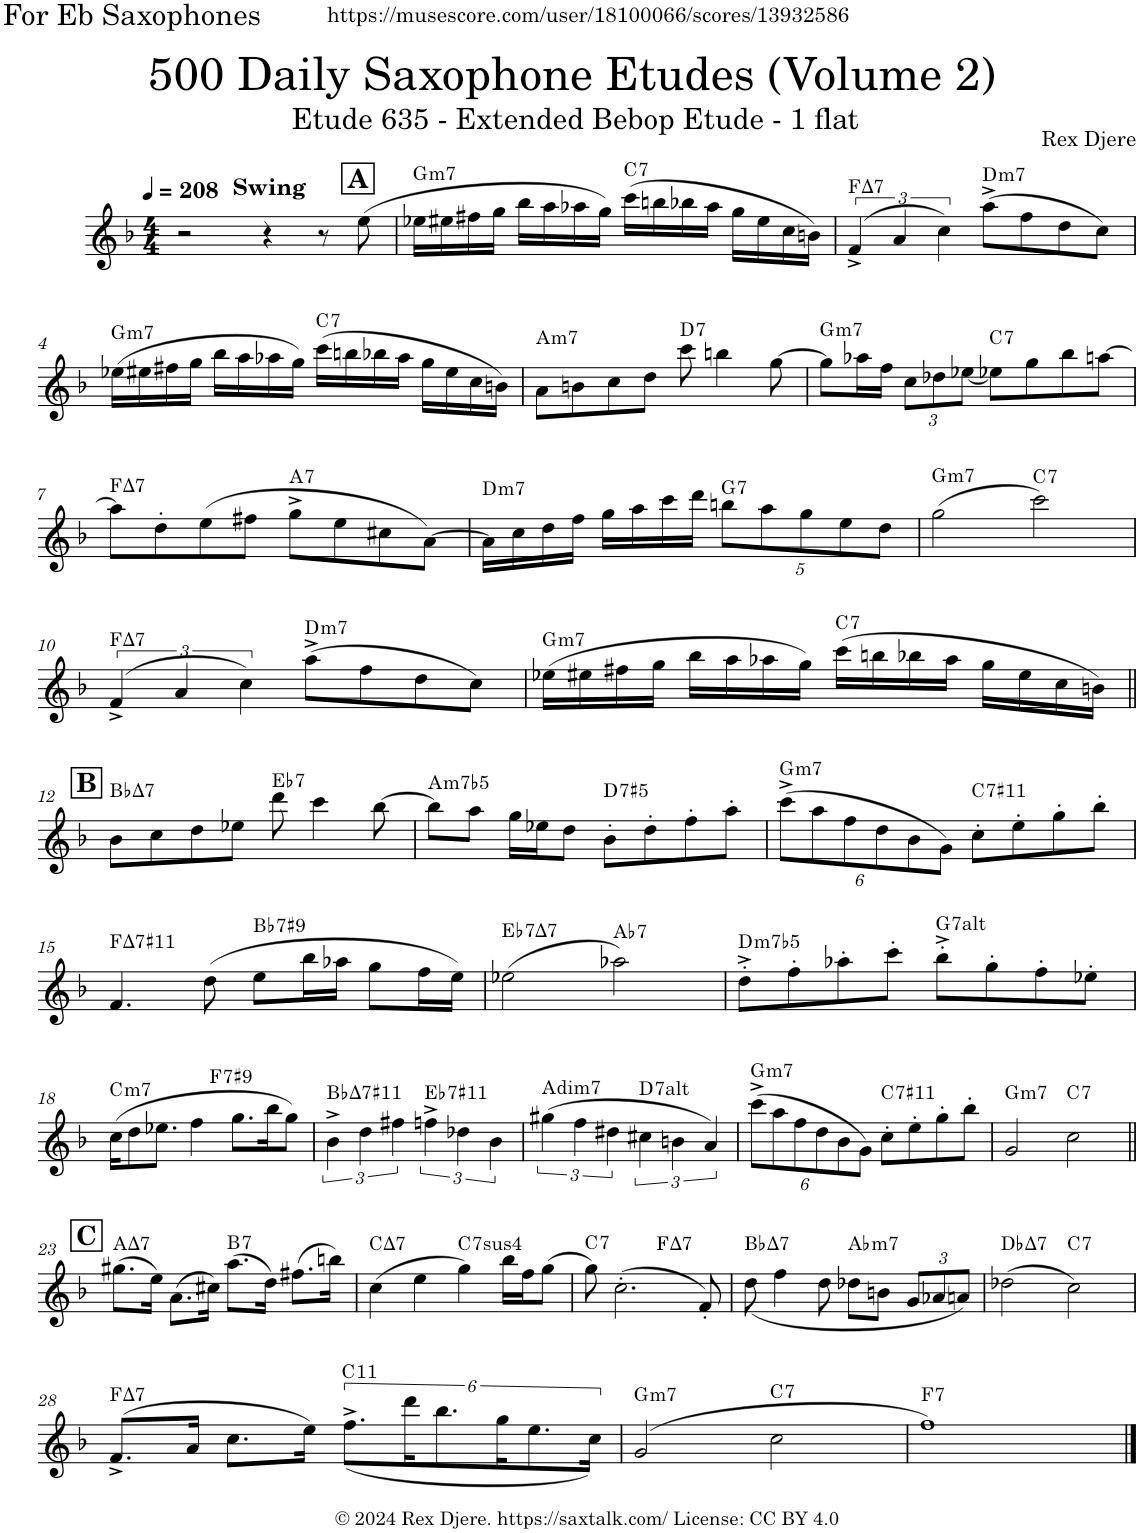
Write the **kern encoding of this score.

**kern	**harte
*part1	*part1
*staff1	*
*I"Alto Saxophone	*
*I'A. Sax.	*
*clefG2	*
*Trd5c9	*
*k[b-]	*
*M4/4	*
*MM208	*
!!LO:REH:place=s1:a:B:cj:fs=14:t=A:qo=3.5
=1	=1
!LO:TX:a:B:t=Swing	!
2r	.
4r	.
8r	.
(8ee\	.
=2	=2
!	!LO:H:kt=m7
16ee-X\LL	G:min7
16ee#X\	.
16ff#X\	.
16gg\JJ	.
16bb-\LL	.
16aa\	.
16aa-X\	.
16gg\JJ)	.
!	!LO:H:kt=7
(16ccc\LL	C:7
16bbn\	.
16bb-X\	.
16aa-\JJ	.
16gg\LL	.
16ee#\	.
16cc\	.
16bn\JJ)	.
=3	=3
!	!LO:H:kt=7
(6f^/	F:maj7
6a/	.
6cc\)	.
!	!LO:H:kt=m7
(8aa^\L	D:min7
8ff\	.
8dd\	.
8cc\J)	.
!!LO:LB:g=z
=4	=4
!	!LO:H:kt=m7
(16ee-X\LL	G:min7
16ee#X\	.
16ff#X\	.
16gg\JJ	.
16bb-\LL	.
16aa\	.
16aa-X\	.
16gg\JJ)	.
!	!LO:H:kt=7
(16ccc\LL	C:7
16bbn\	.
16bb-X\	.
16aa-\JJ	.
16gg\LL	.
16ee#\	.
16cc\	.
16bn\JJ)	.
=5	=5
!	!LO:H:kt=m7
8a\L	A:min7
8bn\	.
8cc\	.
8dd\J	.
!	!LO:H:kt=7
8ccc\	D:7
4bbn\	.
[8gg\	.
=6	=6
!	!LO:H:kt=m7
8gg\L]	G:min7
16aa-X\L	.
16ff\JJ	.
*Xbrackettup	*
12cc\L	.
12dd-X\	.
[<12ee-X\J	.
!	!LO:H:kt=7
8ee-X\L]	C:7
8gg\	.
8bb-\	.
[8aan\J	.
!!LO:LB:g=z
=7	=7
!	!LO:H:kt=7
8aa\L]	F:maj7
8dd'\	.
(8ee\	.
8ff#X\J	.
!	!LO:H:kt=7
8gg^\L	A:7
8ee\	.
8cc#X\	.
[8a\J)	.
=8	=8
!	!LO:H:kt=m7
16a\LL]	D:min7
16cc\	.
16dd\	.
16ff\JJ	.
16gg\LL	.
16aa\	.
16ccc\	.
16ddd\JJ	.
!	!LO:H:kt=7
10bbn\L	G:7
10aa\	.
10gg\	.
10ee\	.
10dd\J	.
=9	=9
!	!LO:H:kt=m7
(2gg\	G:min7
!	!LO:H:kt=7
2ccc\)	C:7
!!LO:LB:g=z
=10	=10
*brackettup	*
!	!LO:H:kt=7
(6f^/	F:maj7
6a/	.
6cc\)	.
!	!LO:H:kt=m7
(8aa^\L	D:min7
8ff\	.
8dd\	.
8cc\J)	.
=11	=11
!	!LO:H:kt=m7
(16ee-X\LL	G:min7
16ee#X\	.
16ff#X\	.
16gg\JJ	.
16bb-\LL	.
16aa\	.
16aa-X\	.
16gg\JJ)	.
!	!LO:H:kt=7
(16ccc\LL	C:7
16bbn\	.
16bb-X\	.
16aa-\JJ	.
16gg\LL	.
16ee#\	.
16cc\	.
16bn\JJ)	.
!!LO:LB:g=z
!!LO:REH:place=s1:a:B:cj:fs=14:t=B
=12||	=12||
!	!LO:H:kt=7
8b-\L	Bb:maj7
8cc\	.
8dd\	.
8ee-X\J	.
!	!LO:H:kt=7
8ddd\	Eb:7
4ccc\	.
[8bb-\	.
=13	=13
!	!LO:H:kt=m7b5
8bb-\L]	A:hdim7
8aa\J	.
16gg\LL	.
16ee-X\J	.
8dd\J	.
!	!LO:H:kt=7
8b-'\L	D:(3,#5,b7)
8dd'\	.
8ff'\	.
8aa'\J	.
=14	=14
*Xbrackettup	*
!	!LO:H:kt=m7
(12ccc^\L	G:min7
12aa\	.
12ff\	.
12dd\	.
12b-\	.
12g\J)	.
!	!LO:H:kt=7
8cc'\L	C:7(#11)
8ee'\	.
8gg'\	.
8bb-'\J	.
!!LO:LB:g=z
=15	=15
!	!LO:H:kt=7
4.f/	F:maj7(#11)
(8dd\	.
!	!LO:H:kt=7
8ee\L	Bb:7(#9)
16bb-\L	.
16aa-X\JJ	.
8gg\L	.
16ff\L	.
16ee\JJ)	.
=16	=16
!	!LO:H:kt=7
(2ee-X\	Eb:7
!	!LO:H:kt=7
2aa-X\)	Ab:7
=17	=17
!	!LO:H:kt=m7b5
8dd'^\L	D:hdim7
8ff'\	.
8aa-X'\	.
8ccc'\J	.
!	!LO:H:kt=7
8bb-'^\L	G:(3,b5,#5,b7,b9,#9)
8gg'\	.
8ff'\	.
8ee-X'\J	.
!!LO:LB:g=z
=18	=18
!	!LO:H:kt=m7
*^	*
(16cc\KL	2ryy	C:min7
8dd\	.	.
8.ee-X\J	.	.
4ff\	.	.
!	!	!LO:H:kt=7
.	2ryy	F:7(#9)
8.gg\L	.	.
16bb-\K	.	.
8gg\J)	.	.
*v	*v	*
=19	=19
*brackettup	*
*^	*
!	!	!LO:H:kt=7
*v	*v	*
6b-^\	Bb:maj7(#11)
6dd\	.
6ff#X\	.
!	!LO:H:kt=7
6ffn^\	Eb:7(#11)
6dd-X\	.
6b-\	.
=20	=20
!	!LO:H:kt=dim7
(6gg#X\	A:dim7
6ff\	.
6dd#X\	.
!	!LO:H:kt=7
6cc#X\	D:(3,b5,#5,b7,b9,#9)
6bn\	.
6a/)	.
=21	=21
*Xbrackettup	*
!	!LO:H:kt=m7
(12ccc^\L	G:min7
12aa\	.
12ff\	.
12dd\	.
12b-\	.
12g\J)	.
!	!LO:H:kt=7
8cc'\L	C:7(#11)
8ee'\	.
8gg'\	.
8bb-'\J	.
=22	=22
!	!LO:H:kt=m7
2g/	G:min7
!	!LO:H:kt=7
2cc\	C:7
!!LO:LB:g=z
!!LO:REH:place=s1:a:B:cj:fs=14:t=C
=23||	=23||
!	!LO:H:kt=7
(8.gg#X\L	A:maj7
16ee\Jk)	.
(8.a\L	.
16cc#X\Jk)	.
!	!LO:H:kt=7
(8.aa\L	B:7
16dd\Jk)	.
(8.ff#X\L	.
16bbn\Jk)	.
=24	=24
!	!LO:H:kt=7
(4cc\	C:maj7
4ee\	.
!	!LO:H:kt=74
4gg\)	C:sus4(7)
16bb-\LL	.
16ff\J	.
(8gg\J	.
=25	=25
!	!LO:H:kt=7
*^	*
8gg\)	2ryy	C:7
(2.cc'\	.	.
!	!	!LO:H:kt=7
.	2ryy	F:maj7
8f'/)	.	.
=26	=26	=26
!	!	!LO:H:kt=7
*v	*v	*
(<8dd\	Bb:maj7
4ff\	.
8dd\	.
!	!LO:H:kt=m7
8dd-X\L	Ab:min7
8bn\J	.
12g/L	.
12a-X/	.
12an/J)	.
=27	=27
!	!LO:H:kt=7
(2dd-X\	Db:maj7
!	!LO:H:kt=7
2cc\)	C:7
!!LO:LB:g=z
=28	=28
!	!LO:H:kt=7
(8.f^/L	F:maj7
16a/Jk	.
8.cc\L	.
16ee\Jk)	.
*brackettup	*
!	!LO:H:kt=11
(<12.ff^\L	C:9(11)
24ddd\K	.
12.bb-\	.
24gg\K	.
12.ee\	.
24cc\Jk)	.
=29	=29
!	!LO:H:kt=m7
(2g/	G:min7
!	!LO:H:kt=7
2cc\	C:7
=30	=30
!	!LO:H:kt=7
1ff)	F:7
==	==
*-	*-
